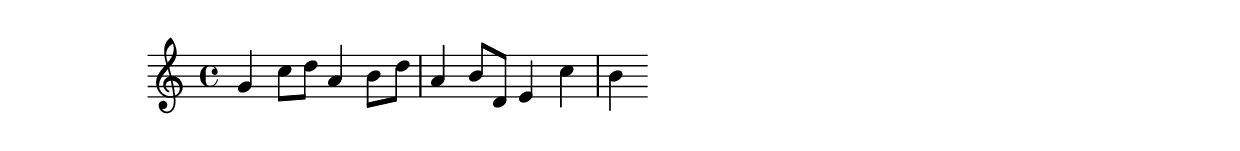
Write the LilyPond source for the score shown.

\version "2.19.82"
\language "english"

\header {
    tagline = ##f
}

\layout {}

\paper {}

\score {
    {
        g'4
        c''8
        [
        d''8
        ]
        a'4
        b'8
        [
        d''8
        ]
        a'4
        b'8
        [
        d'8
        ]
        e'4
        c''4
        b'4
    }
}